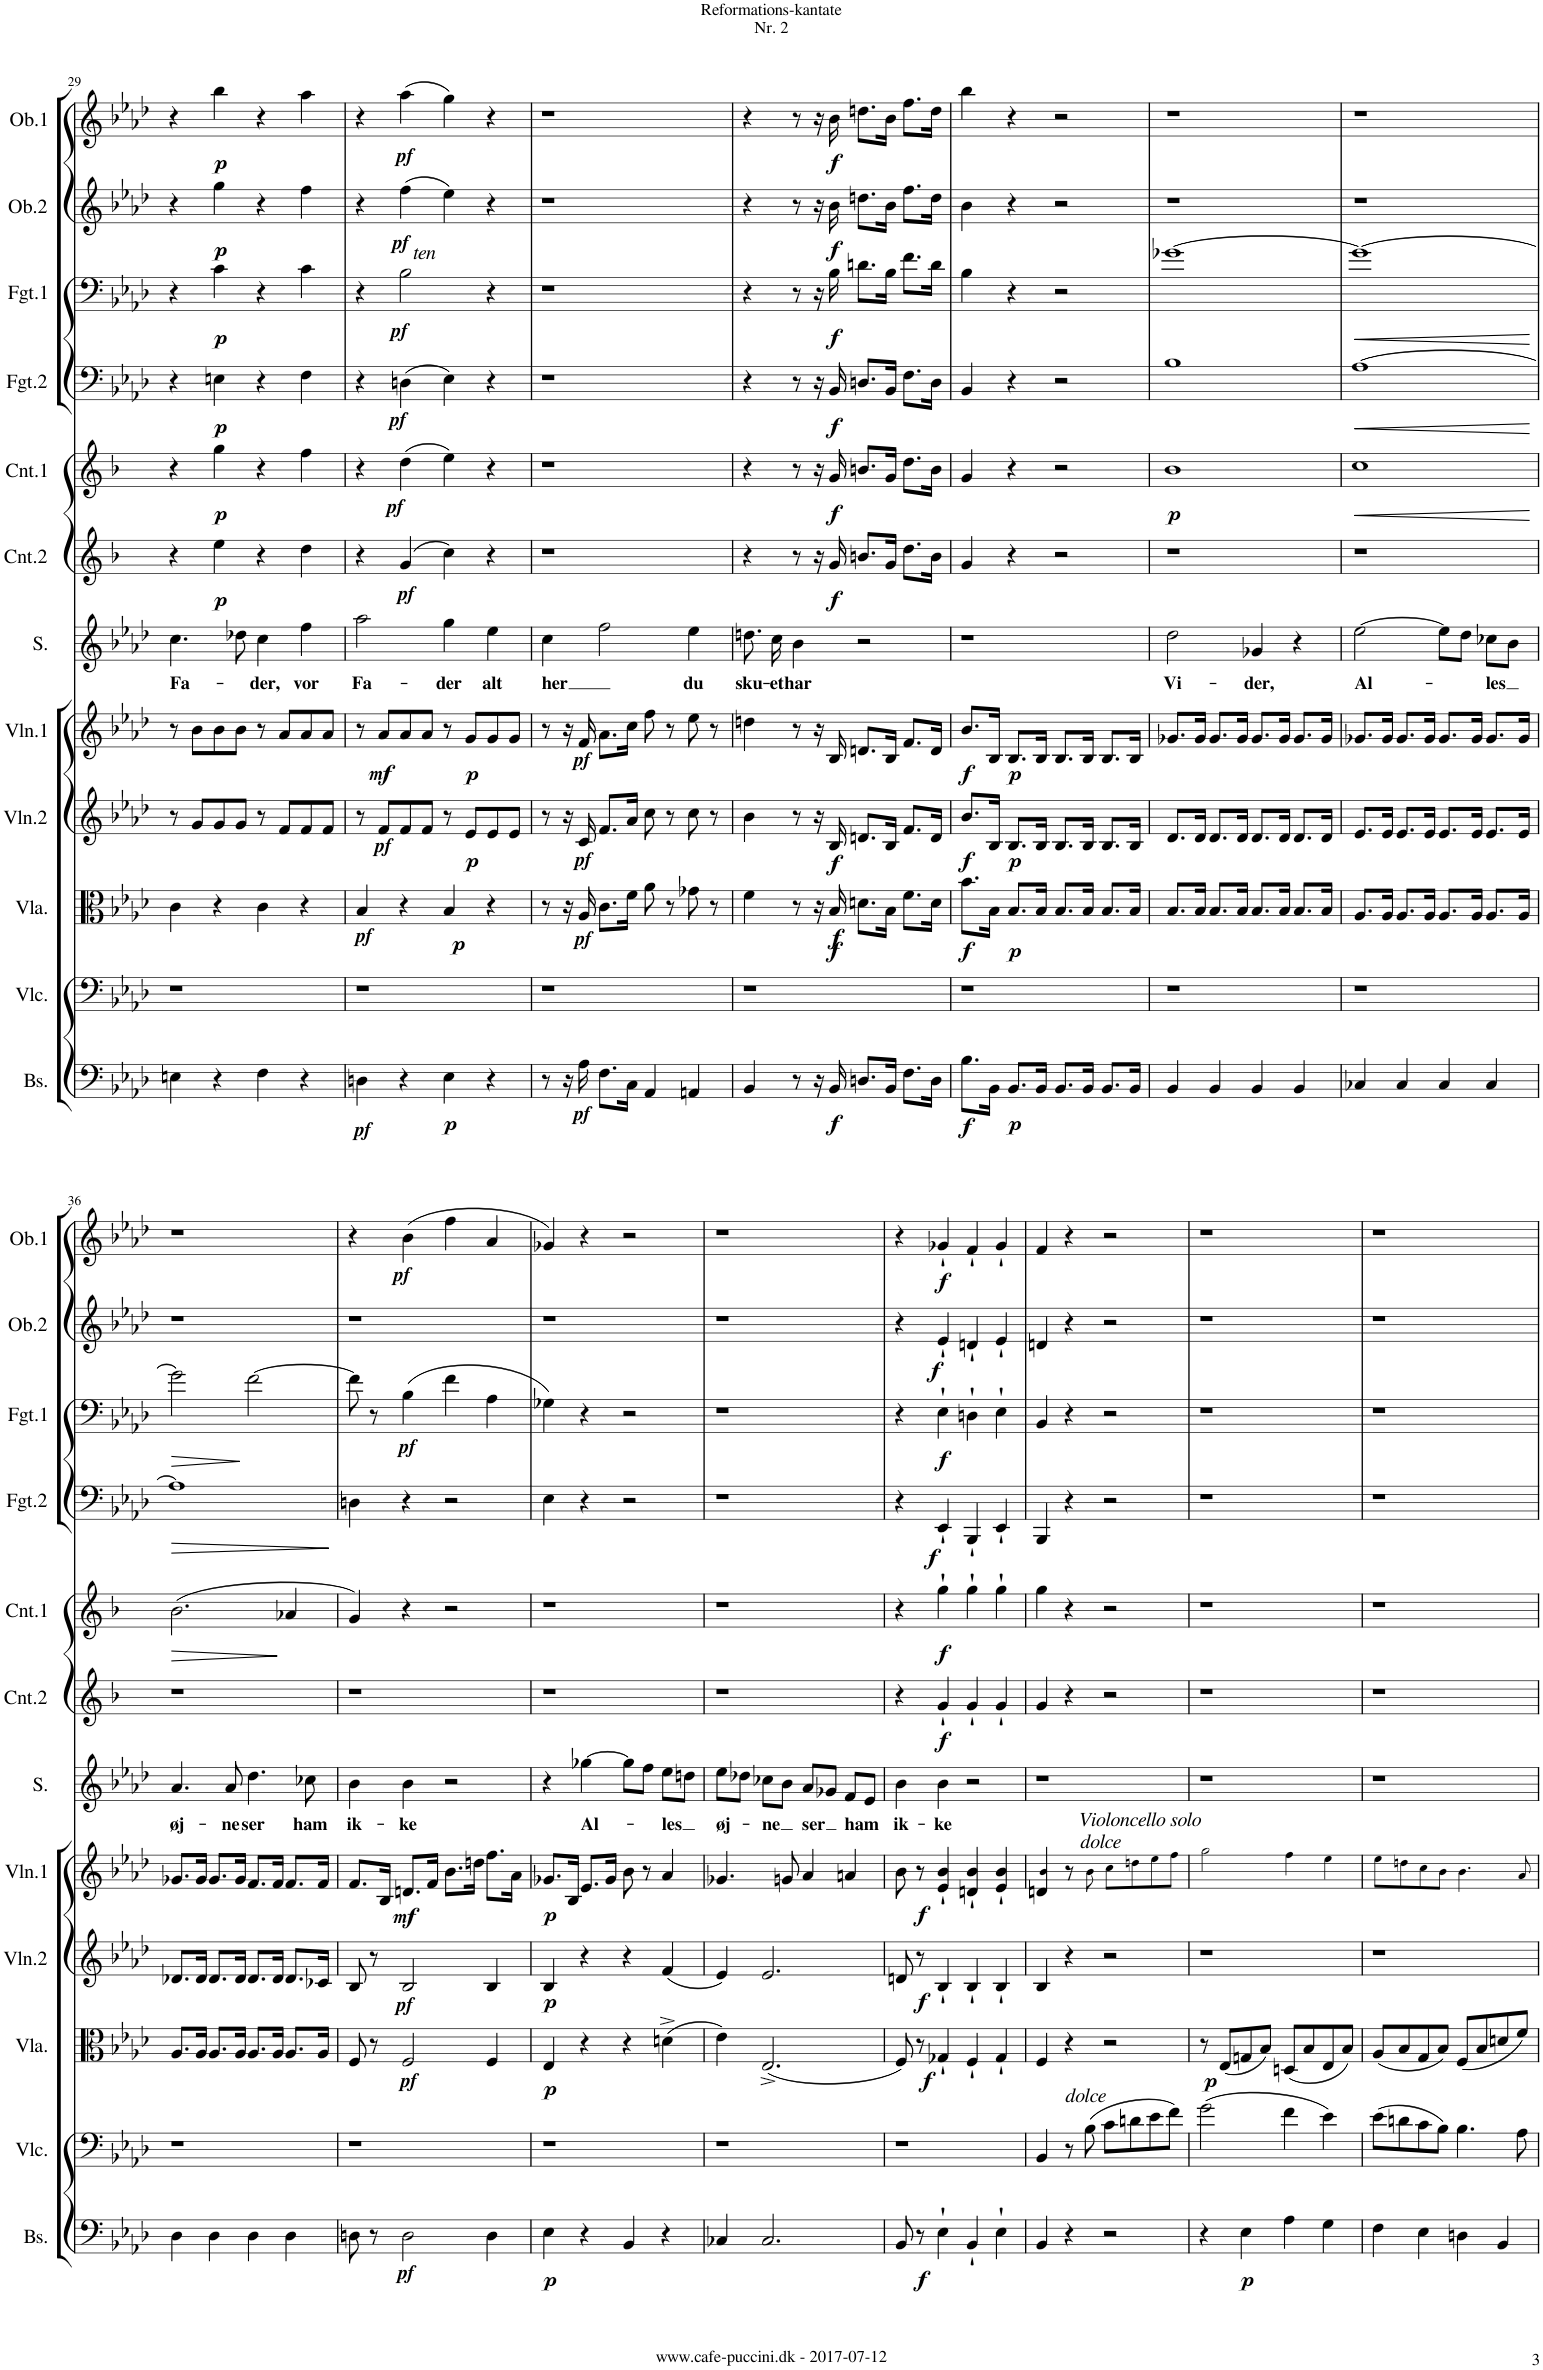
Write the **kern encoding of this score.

**kern	**dynam	**kern	**kern	**dynam	**kern	**dynam	**kern	**dynam	**kern	**kern	**dynam	**kern	**text	**kern	**dynam	**kern	**dynam	**kern	**dynam	**kern	**dynam	**kern	**dynam	**kern	**dynam
*part13	*part13	*part12	*part11	*part11	*part10	*part10	*part9	*part9	*part8	*part8	*part8	*part7	*part7	*part6	*part6	*part5	*part5	*part4	*part4	*part3	*part3	*part2	*part2	*part1	*part1
*staff14	*staff14	*staff13	*staff12	*staff12	*staff11	*staff11	*staff10	*staff10	*staff9	*staff8	*staff8/9	*staff7	*staff7	*staff6	*staff6	*staff5	*staff5	*staff4	*staff4	*staff3	*staff3	*staff2	*staff2	*staff1	*staff1
*I"Basso	*	*I"Violoncello	*I"Viola	*	*I"Violino 2	*	*I"Violino 1	*	*I"Piano	*	*	*I"Soprano	*	*I"Corno 2 (Eb)	*	*I"Corno 1 (Eb)	*	*I"Fagotto 2	*	*I"Fagotto 1	*	*I"Oboe 2	*	*I"Oboe 1	*
*I'Bs.	*	*I'Vlc.	*I'Vla.	*	*I'Vln.2	*	*I'Vln.1	*	*I'Pno.	*	*	*I'S.	*	*	*	*	*	*I'Fgt.2	*	*I'Fgt.1	*	*I'Ob.2	*	*I'Ob.1	*
!!LO:PB:g=z
*clefF4	*	*clefF4	*clefC3	*	*clefG2	*	*clefG2	*	*clefF4	*clefG2	*	*clefG2	*	*clefG2	*	*clefG2	*	*clefF4	*	*clefF4	*	*clefG2	*	*clefG2	*
*Trd7c12	*	*	*	*	*	*	*	*	*	*	*	*	*	*Trd-2c-3	*	*Trd-2c-3	*	*	*	*	*	*	*	*	*
*k[b-e-a-d-]	*	*k[b-e-a-d-]	*k[b-e-a-d-]	*	*k[b-e-a-d-]	*	*k[b-e-a-d-]	*	*k[b-e-a-d-]	*k[b-e-a-d-]	*	*k[b-e-a-d-]	*	*k[b-]	*	*k[b-]	*	*k[b-e-a-d-]	*	*k[b-e-a-d-]	*	*k[b-e-a-d-]	*	*k[b-e-a-d-]	*
*A-:	*	*A-:	*A-:	*	*A-:	*	*A-:	*	*A-:	*A-:	*	*A-:	*	*F:	*	*F:	*	*A-:	*	*A-:	*	*A-:	*	*A-:	*
*M4/4	*	*M4/4	*M4/4	*	*M4/4	*	*M4/4	*	*M4/4	*M4/4	*	*M4/4	*	*M4/4	*	*M4/4	*	*M4/4	*	*M4/4	*	*M4/4	*	*M4/4	*
*met(c)	*	*met(c)	*met(c)	*	*met(c)	*	*met(c)	*	*met(c)	*met(c)	*	*met(c)	*	*met(c)	*	*met(c)	*	*met(c)	*	*met(c)	*	*met(c)	*	*met(c)	*
=29	=29	=29	=29	=29	=29	=29	=29	=29	=29	=29	=29	=29	=29	=29	=29	=29	=29	=29	=29	=29	=29	=29	=29	=29	=29
!	!	!	!	!	!	!	!	!	!	!	!	!	!LO:LY:b	!	!	!	!	!	!	!	!	!	!	!	!
4En\	.	1r	4c\	.	8r	.	8r	.	4En 4c	8r	.	4.cc\	Fa-	4r	.	4r	.	4r	.	4r	.	4r	.	4r	.
.	.	.	.	.	8g/L	.	8b-\L	.	.	8g 8b-	.	.	.	.	.	.	.	.	.	.	.	.	.	.	.
!	!	!	!	!	!	!	!	!	!	!	!	!	!	!	!LO:DY:b	!	!LO:DY:b	!	!LO:DY:b	!	!LO:DY:b	!	!LO:DY:b	!	!LO:DY:b
4r	.	.	4r	.	8g/	.	8b-\	.	4r	8g 8b-L	.	.	.	4ee\	p	4gg\	p	4En\	p	4c\	p	4gg\	p	4bb-\	p
.	.	.	.	.	8g/J	.	8b-\J	.	.	8g 8b-J	.	8dd-X\	.	.	.	.	.	.	.	.	.	.	.	.	.
!	!	!	!	!	!	!	!	!	!	!	!	!	!LO:LY:b	!	!	!	!	!	!	!	!	!	!	!	!
4F\	.	.	4c\	.	8r	.	8r	.	4F 4c	8r	.	4cc\	-der,	4r	.	4r	.	4r	.	4r	.	4r	.	4r	.
.	.	.	.	.	8f/L	.	8a-/L	.	.	8f 8a-	.	.	.	.	.	.	.	.	.	.	.	.	.	.	.
!	!	!	!	!	!	!	!	!	!	!	!	!	!LO:LY:b	!	!	!	!	!	!	!	!	!	!	!	!
4r	.	.	4r	.	8f/	.	8a-/	.	4r	8f 8a-L	.	4ff\	vor	4dd\	.	4ff\	.	4F\	.	4c\	.	4ff\	.	4aa-\	.
.	.	.	.	.	8f/J	.	8a-/J	.	.	8f 8a-J	.	.	.	.	.	.	.	.	.	.	.	.	.	.	.
=30	=30	=30	=30	=30	=30	=30	=30	=30	=30	=30	=30	=30	=30	=30	=30	=30	=30	=30	=30	=30	=30	=30	=30	=30	=30
!	!	!	!LO:TX:b:Bi:t=pf	!	!	!	!	!	!	!	!	!	!	!	!	!	!	!	!	!	!	!	!	!	!
!LO:TX:b:Bi:t=pf	!	!	!	!	!	!	!	!	!	!	!	!	!	!	!	!	!	!	!	!	!	!	!	!	!
!	!	!	!	!	!	!	!	!	!	!	!	!	!LO:LY:b	!	!	!	!	!	!	!	!	!	!	!	!
4Dn\	.	1r	4B-/	.	8r	.	8r	.	4Dn 4B-	8r	.	2aa-\	Fa-	4r	.	4r	.	4r	.	4r	.	4r	.	4r	.
!	!	!	!	!	!LO:TX:b:Bi:t=pf	!	!	!	!	!	!	!	!	!	!	!	!	!	!	!	!	!	!	!	!
!	!	!	!	!	!	!	!	!LO:DY:b	!	!	!LO:DY:b	!	!	!	!	!	!	!	!	!	!	!	!	!	!
.	.	.	.	.	8f/L	.	8a-/L	mf	.	8f 8a-	mf	.	.	.	.	.	.	.	.	.	.	.	.	.	.
!	!	!	!	!	!	!	!	!	!	!	!	!	!	!	!	!	!	!	!	!	!	!	!	!LO:TX:b:Bi:t=pf	!
!	!	!	!	!	!	!	!	!	!	!	!	!	!	!	!	!	!	!	!	!	!	!LO:TX:b:Bi:t=pf	!	!	!
!	!	!	!	!	!	!	!	!	!	!	!	!	!	!	!	!	!	!	!	!LO:TX:b:Bi:t=pf	!	!	!	!	!
!	!	!	!	!	!	!	!	!	!	!	!	!	!	!	!	!	!	!	!	!LO:TX:a:i:t=ten	!	!	!	!	!
!	!	!	!	!	!	!	!	!	!	!	!	!	!	!	!	!	!	!LO:TX:b:Bi:t=pf	!	!	!	!	!	!	!
!	!	!	!	!	!	!	!	!	!	!	!	!	!	!	!	!LO:TX:b:Bi:t=pf	!	!	!	!	!	!	!	!	!
!	!	!	!	!	!	!	!	!	!	!	!	!	!	!LO:TX:b:Bi:t=pf	!	!	!	!	!	!	!	!	!	!	!
4r	.	.	4r	.	8f/	.	8a-/	.	4r	8f 8a-L	.	.	.	(4g/	.	(4dd\	.	(4Dn\	.	2B-\	.	(4ff\	.	(4aa-\	.
.	.	.	.	.	8f/J	.	8a-/J	.	.	8f 8a-J	.	.	.	.	.	.	.	.	.	.	.	.	.	.	.
!	!LO:DY:b	!	!	!LO:DY:b	!	!	!	!	!	!	!	!	!LO:LY:b	!	!	!	!	!	!	!	!	!	!	!	!
4E-\	p	.	4B-/	p	8r	.	8r	.	4E-X 4B-	8r	.	4gg\	-der	4cc\)	.	4ee\)	.	4E-\)	.	.	.	4ee-\)	.	4gg\)	.
!	!	!	!	!	!	!LO:DY:b	!	!LO:DY:b	!	!	!LO:DY:b	!	!	!	!	!	!	!	!	!	!	!	!	!	!
.	.	.	.	.	8e-/L	p	8g/L	p	.	8e- 8g	p	.	.	.	.	.	.	.	.	.	.	.	.	.	.
!	!	!	!	!	!	!	!	!	!	!	!	!	!LO:LY:b	!	!	!	!	!	!	!	!	!	!	!	!
4r	.	.	4r	.	8e-/	.	8g/	.	4r	8e- 8gL	.	4ee-\	alt	4r	.	4r	.	4r	.	4r	.	4r	.	4r	.
.	.	.	.	.	8e-/J	.	8g/J	.	.	8e- 8gJ	.	.	.	.	.	.	.	.	.	.	.	.	.	.	.
=31	=31	=31	=31	=31	=31	=31	=31	=31	=31	=31	=31	=31	=31	=31	=31	=31	=31	=31	=31	=31	=31	=31	=31	=31	=31
!	!	!	!	!	!	!	!	!	!	!	!	!	!LO:LY:b	!	!	!	!	!	!	!	!	!	!	!	!
8r	.	1r	8r	.	8r	.	8r	.	8r	8r	.	4cc\	her	1r	.	1r	.	1r	.	1r	.	1r	.	1r	.
16r	.	.	16r	.	16r	.	16r	.	16r	16r	.	.	.	.	.	.	.	.	.	.	.	.	.	.	.
!	!	!	!	!	!	!	!LO:TX:b:Bi:t=pf	!	!	!	!	!	!	!	!	!	!	!	!	!	!	!	!	!	!
!	!	!	!	!	!LO:TX:b:Bi:t=pf	!	!	!	!	!	!	!	!	!	!	!	!	!	!	!	!	!	!	!	!
!	!	!	!LO:TX:b:Bi:t=pf	!	!	!	!	!	!	!	!	!	!	!	!	!	!	!	!	!	!	!	!	!	!
!LO:TX:b:Bi:t=pf	!	!	!	!	!	!	!	!	!	!	!	!	!	!	!	!	!	!	!	!	!	!	!	!	!
16A-\	.	.	16A-/	.	16c/	.	16f/	.	16A-	16f	.	.	.	.	.	.	.	.	.	.	.	.	.	.	.
8.F\L	.	.	8.c\L	.	8.f/L	.	8.a-\L	.	8.FL	8.a-L	.	2ff\	.	.	.	.	.	.	.	.	.	.	.	.	.
16C\Jk	.	.	16f\Jk	.	16a-/Jk	.	16cc\Jk	.	16CJk	16ccJk	.	.	.	.	.	.	.	.	.	.	.	.	.	.	.
4AA-/	.	.	8a-\	.	8cc\	.	8ff\	.	8AA-	8ff	.	.	.	.	.	.	.	.	.	.	.	.	.	.	.
.	.	.	8r	.	8r	.	8r	.	8r	8r	.	.	.	.	.	.	.	.	.	.	.	.	.	.	.
!	!	!	!	!	!	!	!	!	!	!	!	!	!LO:LY:b	!	!	!	!	!	!	!	!	!	!	!	!
4AAn/	.	.	8g-X\	.	8cc\	.	8ee-\	.	8AAn 8An	8g-X 8cc 8ee-	.	4ee-\	du	.	.	.	.	.	.	.	.	.	.	.	.
.	.	.	8r	.	8r	.	8r	.	8r	8r	.	.	.	.	.	.	.	.	.	.	.	.	.	.	.
=32	=32	=32	=32	=32	=32	=32	=32	=32	=32	=32	=32	=32	=32	=32	=32	=32	=32	=32	=32	=32	=32	=32	=32	=32	=32
!	!	!	!	!	!	!	!	!	!	!	!	!	!LO:LY:b	!	!	!	!	!	!	!	!	!	!	!	!
4BB-/	.	1r	4f\	.	4b-\	.	4ddn\	.	4BB- 4B-	4f 4b- 4ddn	.	8.ddn\	sku-	4r	.	4r	.	4r	.	4r	.	4r	.	4r	.
!	!	!	!	!	!	!	!	!	!	!	!	!	!LO:LY:b	!	!	!	!	!	!	!	!	!	!	!	!
.	.	.	.	.	.	.	.	.	.	.	.	16cc\	-et	.	.	.	.	.	.	.	.	.	.	.	.
!	!	!	!	!	!	!	!	!	!	!	!	!	!LO:LY:b	!	!	!	!	!	!	!	!	!	!	!	!
8r	.	.	8r	.	8r	.	8r	.	8r	8r	.	4b-\	har	8r	.	8r	.	8r	.	8r	.	8r	.	8r	.
16r	.	.	16r	.	16r	.	16r	.	16r	16r	.	.	.	16r	.	16r	.	16r	.	16r	.	16r	.	16r	.
!	!LO:DY:b	!	!	!LO:DY:b	!	!	!	!	!	!	!	!	!	!	!	!	!	!	!	!	!	!	!	!	!
!	!	!	!	!LO:DY:n=1:b	!	!LO:DY:b	!	!	!	!	!LO:DY:a=2	!	!	!	!LO:DY:b	!	!LO:DY:b	!	!LO:DY:b	!	!LO:DY:b	!	!LO:DY:b	!	!LO:DY:b
16BB-/	f	.	16B-/	f f	16B-/	f	16B-/	.	16BB-	16B-	f	.	.	16g/	f	16g/	f	16BB-/	f	16B-\	f	16b-\	f	16b-\	f
8.Dn/L	.	.	8.dn\L	.	8.dn/L	.	8.dn/L	.	8.DnL	8.dnL	.	2r	.	8.bn/L	.	8.bn/L	.	8.Dn/L	.	8.dn\L	.	8.ddn\L	.	8.ddn\L	.
16BB-/Jk	.	.	16B-\Jk	.	16B-/Jk	.	16B-/Jk	.	16BB-Jk	16B-Jk	.	.	.	16g/Jk	.	16g/Jk	.	16BB-/Jk	.	16B-\Jk	.	16b-\Jk	.	16b-\Jk	.
8.F\L	.	.	8.f\L	.	8.f/L	.	8.f/L	.	8.FL	8.fL	.	.	.	8.dd\L	.	8.dd\L	.	8.F\L	.	8.f\L	.	8.ff\L	.	8.ff\L	.
16D\Jk	.	.	16d\Jk	.	16d/Jk	.	16d/Jk	.	16DJk	16dJk	.	.	.	16b\Jk	.	16b\Jk	.	16D\Jk	.	16d\Jk	.	16dd\Jk	.	16dd\Jk	.
=33	=33	=33	=33	=33	=33	=33	=33	=33	=33	=33	=33	=33	=33	=33	=33	=33	=33	=33	=33	=33	=33	=33	=33	=33	=33
!	!LO:DY:b	!	!	!LO:DY:b	!	!LO:DY:b	!	!LO:DY:b	!	!	!LO:DY:b	!	!	!	!	!	!	!	!	!	!	!	!	!	!
8.B-\L	f	1r	8.b-\L	f	8.b-/L	f	8.b-/L	f	8.B-L	8.b-L	fp	1r	.	4g/	.	4g/	.	4BB-/	.	4B-\	.	4b-\	.	4bb-\	.
16BB-\Jk	.	.	16B-\Jk	.	16B-/Jk	.	16B-/Jk	.	16BB-Jk	16B-Jk	.	.	.	.	.	.	.	.	.	.	.	.	.	.	.
!	!LO:DY:b	!	!	!LO:DY:b	!	!LO:DY:b	!	!LO:DY:b	!	!	!	!	!	!	!	!	!	!	!	!	!	!	!	!	!
8.BB-/L	p	.	8.B-/L	p	8.B-/L	p	8.B-/L	p	8.BB-L	8.B-L	.	.	.	4r	.	4r	.	4r	.	4r	.	4r	.	4r	.
16BB-/Jk	.	.	16B-/Jk	.	16B-/Jk	.	16B-/Jk	.	16BB-Jk	16B-Jk	.	.	.	.	.	.	.	.	.	.	.	.	.	.	.
8.BB-/L	.	.	8.B-/L	.	8.B-/L	.	8.B-/L	.	8.BB-L	8.B-L	.	.	.	2r	.	2r	.	2r	.	2r	.	2r	.	2r	.
16BB-/Jk	.	.	16B-/Jk	.	16B-/Jk	.	16B-/Jk	.	16BB-Jk	16B-Jk	.	.	.	.	.	.	.	.	.	.	.	.	.	.	.
8.BB-/L	.	.	8.B-/L	.	8.B-/L	.	8.B-/L	.	8.BB-L	8.B-L	.	.	.	.	.	.	.	.	.	.	.	.	.	.	.
16BB-/Jk	.	.	16B-/Jk	.	16B-/Jk	.	16B-/Jk	.	16BB-Jk	16B-Jk	.	.	.	.	.	.	.	.	.	.	.	.	.	.	.
=34	=34	=34	=34	=34	=34	=34	=34	=34	=34	=34	=34	=34	=34	=34	=34	=34	=34	=34	=34	=34	=34	=34	=34	=34	=34
!	!	!	!	!	!	!	!	!	!	!	!	!	!LO:LY:b	!	!	!	!LO:DY:b	!	!	!	!	!	!	!	!
4BB-/	.	1r	8.B-/L	.	8.d-/L	.	8.g-X/L	.	4BB-	8.d- 8.g-XL	.	2dd-\	Vi-	1r	.	1b-	p	1B-	.	[1g-X	.	1r	.	1r	.
.	.	.	16B-/Jk	.	16d-/Jk	.	16g-/Jk	.	.	16B-Jk	.	.	.	.	.	.	.	.	.	.	.	.	.	.	.
4BB-/	.	.	8.B-/L	.	8.d-/L	.	8.g-/L	.	4BB-	8.d- 8.g-L	.	.	.	.	.	.	.	.	.	.	.	.	.	.	.
.	.	.	16B-/Jk	.	16d-/Jk	.	16g-/Jk	.	.	16B-Jk	.	.	.	.	.	.	.	.	.	.	.	.	.	.	.
!	!	!	!	!	!	!	!	!	!	!	!	!	!LO:LY:b	!	!	!	!	!	!	!	!	!	!	!	!
4BB-/	.	.	8.B-/L	.	8.d-/L	.	8.g-/L	.	4BB-	8.d- 8.g-L	.	4g-X/	-der,	.	.	.	.	.	.	.	.	.	.	.	.
.	.	.	16B-/Jk	.	16d-/Jk	.	16g-/Jk	.	.	16B-Jk	.	.	.	.	.	.	.	.	.	.	.	.	.	.	.
4BB-/	.	.	8.B-/L	.	8.d-/L	.	8.g-/L	.	4BB-	8.d- 8.g-L	.	4r	.	.	.	.	.	.	.	.	.	.	.	.	.
.	.	.	16B-/Jk	.	16d-/Jk	.	16g-/Jk	.	.	16B-Jk	.	.	.	.	.	.	.	.	.	.	.	.	.	.	.
=35	=35	=35	=35	=35	=35	=35	=35	=35	=35	=35	=35	=35	=35	=35	=35	=35	=35	=35	=35	=35	=35	=35	=35	=35	=35
!	!	!	!	!	!	!	!	!	!	!	!	!	!LO:LY:b	!	!	!	!LO:HP:b	!	!LO:HP:b	!	!LO:HP:b	!	!	!	!
4C-X/	.	1r	8.A-/L	.	8.e-/L	.	8.g-X/L	.	4C-X	8.e- 8.g-XL	.	[2ee-\	Al-	1r	.	1cc	<	[1A-	<	1g-_	<	1r	.	1r	.
.	.	.	16A-/Jk	.	16e-/Jk	.	16g-/Jk	.	.	16A-Jk	.	.	.	.	.	.	.	.	.	.	.	.	.	.	.
4C-/	.	.	8.A-/L	.	8.e-/L	.	8.g-/L	.	4C-	8.e- 8.g-L	.	.	.	.	.	.	.	.	.	.	.	.	.	.	.
.	.	.	16A-/Jk	.	16e-/Jk	.	16g-/Jk	.	.	16A-Jk	.	.	.	.	.	.	.	.	.	.	.	.	.	.	.
4C-/	.	.	8.A-/L	.	8.e-/L	.	8.g-/L	.	4C-	8.e- 8.g-L	.	8ee-\L]	.	.	.	.	.	.	.	.	.	.	.	.	.
.	.	.	.	.	.	.	.	.	.	.	.	8dd-\J	.	.	.	.	.	.	.	.	.	.	.	.	.
.	.	.	16A-/Jk	.	16e-/Jk	.	16g-/Jk	.	.	16A-Jk	.	.	.	.	.	.	.	.	.	.	.	.	.	.	.
!	!	!	!	!	!	!	!	!	!	!	!	!	!LO:LY:b	!	!	!	!	!	!	!	!	!	!	!	!
4C-/	.	.	8.A-/L	.	8.e-/L	.	8.g-/L	.	4C-	8.e- 8.g-L	.	8cc-X\L	-les	.	.	.	.	.	.	.	.	.	.	.	.
.	.	.	.	.	.	.	.	.	.	.	.	8b-\J	.	.	.	.	.	.	.	.	.	.	.	.	.
.	.	.	16A-/Jk	.	16e-/Jk	.	16g-/Jk	.	.	16A-Jk	.	.	.	.	.	.	.	.	.	.	.	.	.	.	.
.	.	.	.	.	.	.	.	.	.	.	.	.	.	.	.	.	[	.	[	.	[	.	.	.	.
!!LO:LB:g=z
=36	=36	=36	=36	=36	=36	=36	=36	=36	=36	=36	=36	=36	=36	=36	=36	=36	=36	=36	=36	=36	=36	=36	=36	=36	=36
!	!	!	!	!	!	!	!	!	!	!	!	!	!LO:LY:b	!	!	!	!LO:HP:b	!	!LO:HP:b	!	!LO:HP:b	!	!	!	!
4D-\	.	1r	8.A-/L	.	8.d-X/L	.	8.g-X/L	.	4D-	8.d- 8.g-XL	.	4.a-/	øj-	1r	.	(2.b-\	>	1A-]	>	2g-\]	>	1r	.	1r	.
.	.	.	16A-/Jk	.	16d-/Jk	.	16g-/Jk	.	.	16A-Jk	.	.	.	.	.	.	.	.	.	.	.	.	.	.	.
4D-\	.	.	8.A-/L	.	8.d-/L	.	8.g-/L	.	4D-	8.d- 8.g-L	.	.	.	.	.	.	.	.	.	.	.	.	.	.	.
!	!	!	!	!	!	!	!	!	!	!	!	!	!LO:LY:b	!	!	!	!	!	!	!	!	!	!	!	!
.	.	.	.	.	.	.	.	.	.	.	.	8a-/	-ne	.	.	.	.	.	.	.	.	.	.	.	.
.	.	.	16A-/Jk	.	16d-/Jk	.	16g-/Jk	.	.	16A-Jk	.	.	.	.	.	.	.	.	.	.	.	.	.	.	.
!	!	!	!	!	!	!	!	!	!	!	!	!	!LO:LY:b	!	!	!	!	!	!	!	!	!	!	!	!
4D-\	.	.	8.A-/L	.	8.d-/L	.	8.f/L	.	4D-	8.d- 8.fL	.	4.dd-\	ser	.	.	.	.	.	.	[2f\	]	.	.	.	.
.	.	.	16A-/Jk	.	16d-/Jk	.	16f/Jk	.	.	16A-Jk	.	.	.	.	.	.	.	.	.	.	.	.	.	.	.
4D-\	.	.	8.A-/L	.	8.d-/L	.	8.f/L	.	4D-	8.c-X 8.fL	.	.	.	.	.	4a-X/	]	.	.	.	.	.	.	.	.
!	!	!	!	!	!	!	!	!	!	!	!	!	!LO:LY:b	!	!	!	!	!	!	!	!	!	!	!	!
.	.	.	.	.	.	.	.	.	.	.	.	8cc-X\	ham	.	.	.	.	.	.	.	.	.	.	.	.
.	.	.	16A-/Jk	.	16c-X/Jk	.	16f/Jk	.	.	16A-Jk	.	.	.	.	.	.	.	.	.	.	.	.	.	.	.
.	.	.	.	.	.	.	.	.	.	.	.	.	.	.	.	.	.	.	]	.	.	.	.	.	.
=37	=37	=37	=37	=37	=37	=37	=37	=37	=37	=37	=37	=37	=37	=37	=37	=37	=37	=37	=37	=37	=37	=37	=37	=37	=37
!	!	!	!	!	!	!	!	!	!	!	!LO:DY:b	!	!LO:LY:b	!	!	!	!	!	!	!	!	!	!	!	!
8Dn\	.	1r	8F/	.	8B-/	.	8.f/L	.	8Dn 8F	8.B- 8.fL	mf	4b-\	ik-	1r	.	4g/)	.	4Dn\	.	8f\]	.	1r	.	4r	.
8r	.	.	8r	.	8r	.	.	.	8r	.	.	.	.	.	.	.	.	.	.	8r	.	.	.	.	.
.	.	.	.	.	.	.	16B-/Jk	.	.	16B-Jk	.	.	.	.	.	.	.	.	.	.	.	.	.	.	.
!	!	!	!	!	!	!	!	!	!	!	!	!	!	!	!	!	!	!	!	!	!	!	!	!LO:TX:b:Bi:t=pf	!
!	!	!	!	!	!	!	!	!	!	!	!	!	!	!	!	!	!	!	!	!LO:TX:b:Bi:t=pf	!	!	!	!	!
!	!	!	!	!	!LO:TX:b:Bi:t=pf	!	!	!	!	!	!	!	!	!	!	!	!	!	!	!	!	!	!	!	!
!	!	!	!LO:TX:b:Bi:t=pf	!	!	!	!	!	!	!	!	!	!	!	!	!	!	!	!	!	!	!	!	!	!
!LO:TX:b:Bi:t=pf	!	!	!	!	!	!	!	!	!	!	!	!	!	!	!	!	!	!	!	!	!	!	!	!	!
!	!	!	!	!	!	!	!	!LO:DY:b	!	!	!	!	!LO:LY:b	!	!	!	!	!	!	!	!	!	!	!	!
2D\	.	.	2F/	.	2B-/	.	8.dn/L	mf	2D 2F 2B-	8.dnL	.	4b-\	-ke	.	.	4r	.	4r	.	(4B-\	.	.	.	(4b-\	.
.	.	.	.	.	.	.	16f/Jk	.	.	16fJk	.	.	.	.	.	.	.	.	.	.	.	.	.	.	.
.	.	.	.	.	.	.	8.b-\L	.	.	8.b-L	.	2r	.	.	.	2r	.	2r	.	4f\	.	.	.	4ff\	.
.	.	.	.	.	.	.	16ddn\Jk	.	.	16ddnJk	.	.	.	.	.	.	.	.	.	.	.	.	.	.	.
4D\	.	.	4F/	.	4B-/	.	8.ff\L	.	4D 4F 4B-	8.ffL	.	.	.	.	.	.	.	.	.	4A-\	.	.	.	4a-/	.
.	.	.	.	.	.	.	16a-\Jk	.	.	16a-Jk	.	.	.	.	.	.	.	.	.	.	.	.	.	.	.
=38	=38	=38	=38	=38	=38	=38	=38	=38	=38	=38	=38	=38	=38	=38	=38	=38	=38	=38	=38	=38	=38	=38	=38	=38	=38
!	!LO:DY:b	!	!	!LO:DY:b	!	!LO:DY:b	!	!LO:DY:b	!	!	!LO:DY:b	!	!	!	!	!	!	!	!	!	!	!	!	!	!
4E-\	p	1r	4E-/	p	4B-/	p	8.g-X/L	p	4E- 4G-X 4B-	8.g-XL	p	4r	.	1r	.	1r	.	4E-\	.	4G-X\)	.	1r	.	4g-X/)	.
.	.	.	.	.	.	.	16B-/Jk	.	.	16B-Jk	.	.	.	.	.	.	.	.	.	.	.	.	.	.	.
!	!	!	!	!	!	!	!	!	!	!	!	!	!LO:LY:b	!	!	!	!	!	!	!	!	!	!	!	!
4r	.	.	4r	.	4r	.	8.e-/L	.	4r	8.e-L	.	[4gg-X\	Al-	.	.	.	.	4r	.	4r	.	.	.	4r	.
.	.	.	.	.	.	.	16g-/Jk	.	.	16g-Jk	.	.	.	.	.	.	.	.	.	.	.	.	.	.	.
4BB-/	.	.	4r	.	4r	.	8b-\	.	4BB-	8.b-	.	8gg-\L]	.	.	.	.	.	2r	.	2r	.	.	.	2r	.
.	.	.	.	.	.	.	8r	.	.	.	.	8ff\J	.	.	.	.	.	.	.	.	.	.	.	.	.
.	.	.	.	.	.	.	.	.	.	16r	.	.	.	.	.	.	.	.	.	.	.	.	.	.	.
!	!	!	!	!	!	!	!	!	!	!	!	!	!LO:LY:b	!	!	!	!	!	!	!	!	!	!	!	!
4r	.	.	(4dn^\	.	(4f/	.	4a-/	.	4r	((4dn 4f 4a-	.	8ee-\L	-les	.	.	.	.	.	.	.	.	.	.	.	.
.	.	.	.	.	.	.	.	.	.	.	.	8ddn\J	.	.	.	.	.	.	.	.	.	.	.	.	.
=39	=39	=39	=39	=39	=39	=39	=39	=39	=39	=39	=39	=39	=39	=39	=39	=39	=39	=39	=39	=39	=39	=39	=39	=39	=39
*	*	*	*	*	*	*	*	*	*	*^	*	*	*	*	*	*	*	*	*	*	*	*	*	*	*
!	!	!	!	!	!	!	!	!	!	!	!	!	!	!LO:LY:b	!	!	!	!	!	!	!	!	!	!	!	!
4C-X/	.	1r	4e-\)	.	4e-/)	.	4.g-X/	.	8C-X	4.g-X)	8e-)	.	8ee-\L	øj-	1r	.	1r	.	1r	.	1r	.	1r	.	1r	.
.	.	.	.	.	.	.	.	.	8r	.	8r	.	8dd-X\J	.	.	.	.	.	.	.	.	.	.	.	.	.
!	!	!	!	!	!	!	!	!	!	!	!	!	!	!LO:LY:b	!	!	!	!	!	!	!	!	!	!	!	!
2.C-/	.	.	(2.E-^/	.	2.e-/	.	.	.	2.C- 2.E-	.	2.e-	.	8cc-X\L	-ne	.	.	.	.	.	.	.	.	.	.	.	.
.	.	.	.	.	.	.	8gn/	.	.	8gn	.	.	8b-\J	.	.	.	.	.	.	.	.	.	.	.	.	.
!	!	!	!	!	!	!	!	!	!	!	!	!	!	!LO:LY:b	!	!	!	!	!	!	!	!	!	!	!	!
.	.	.	.	.	.	.	4a-/	.	.	4a-	.	.	8a-/L	ser	.	.	.	.	.	.	.	.	.	.	.	.
.	.	.	.	.	.	.	.	.	.	.	.	.	8g-X/J	.	.	.	.	.	.	.	.	.	.	.	.	.
!	!	!	!	!	!	!	!	!	!	!	!	!	!	!LO:LY:b	!	!	!	!	!	!	!	!	!	!	!	!
.	.	.	.	.	.	.	4an/	.	.	4an	.	.	8f/L	ham	.	.	.	.	.	.	.	.	.	.	.	.
.	.	.	.	.	.	.	.	.	.	.	.	.	8e-/J	.	.	.	.	.	.	.	.	.	.	.	.	.
*	*	*	*	*	*	*	*	*	*	*v	*v	*	*	*	*	*	*	*	*	*	*	*	*	*	*	*
=40	=40	=40	=40	=40	=40	=40	=40	=40	=40	=40	=40	=40	=40	=40	=40	=40	=40	=40	=40	=40	=40	=40	=40	=40	=40
!	!	!	!	!	!	!	!	!	!	!	!	!	!LO:LY:b	!	!	!	!	!	!	!	!	!	!	!	!
8BB-/	.	1r	8F/)	.	8dn/	.	8b-\	.	8BB- 8F	8dn 8b-	.	4b-\	ik-	4r	.	4r	.	4r	.	4r	.	4r	.	4r	.
!	!LO:DY:b	!	!	!LO:DY:b	!	!LO:DY:b	!	!LO:DY:b	!	!	!	!	!	!	!	!	!	!	!	!	!	!	!	!	!
8r	f	.	8r	f	8r	f	8r	f	8r	8r	.	.	.	.	.	.	.	.	.	.	.	.	.	.	.
!	!	!	!	!	!	!	!	!	!	!	!	!	!LO:LY:b	!	!LO:DY:b	!	!LO:DY:b	!	!LO:DY:b	!	!LO:DY:b	!	!LO:DY:b	!	!LO:DY:b
4E-`\	.	.	4G-X`/	.	4B-`/	.	4e-/` 4b-/`	.	4EE- 4E-	4B- 4e- 4g-X 4b-	.	4b-\	-ke	4g`/	f	4gg`\	f	4EE-`/	f	4E-`\	f	4e-`/	f	4g-X`/	f
4BB-`/	.	.	4F`/	.	4B-`/	.	4dn/` 4b-/`	.	4BBB- 4BB-	4B- 4d 4f 4b-	.	2r	.	4g`/	.	4gg`\	.	4BBB-`/	.	4Dn`\	.	4dn`/	.	4f`/	.
4E-`\	.	.	4G-`/	.	4B-`/	.	4e-/` 4b-/`	.	4EE- 4E-	4B- 4e- 4g- 4b-	.	.	.	4g`/	.	4gg`\	.	4EE-`/	.	4E-`\	.	4e-`/	.	4g-`/	.
=41	=41	=41	=41	=41	=41	=41	=41	=41	=41	=41	=41	=41	=41	=41	=41	=41	=41	=41	=41	=41	=41	=41	=41	=41	=41
4BB-/	.	4BB-/	4F/	.	4B-/	.	4dn/ 4b-/	.	4BBB- 4BB-	4B- 4dn 4f 4b-	.	1r	.	4g/	.	4gg\	.	4BBB-/	.	4BB-/	.	4dn/	.	4f/	.
4r	.	8r	4r	.	4r	.	8r	.	4r	8r	.	.	.	4r	.	4r	.	4r	.	4r	.	4r	.	4r	.
!	!	!	!	!	!	!	!	!	!	!LO:TX:a:i:t=dolce	!	!	!	!	!	!	!	!	!	!	!	!	!	!	!
!	!	!	!	!	!	!	!LO:TX:a:i:t=Violoncello solo	!	!	!	!	!	!	!	!	!	!	!	!	!	!	!	!	!	!
!	!	!	!	!	!	!	!LO:TX:a:t=dolce	!	!	!	!	!	!	!	!	!	!	!	!	!	!	!	!	!	!
!	!	!LO:TX:a:i:t=dolce	!	!	!	!	!	!	!	!	!	!	!	!	!	!	!	!	!	!	!	!	!	!	!
.	.	(8B-\	.	.	.	.	8b-\	.	.	8b-	.	.	.	.	.	.	.	.	.	.	.	.	.	.	.
2r	.	8c\L	2r	.	2r	.	8cc\L	.	2r	8ccL	.	.	.	2r	.	2r	.	2r	.	2r	.	2r	.	2r	.
.	.	8dn\	.	.	.	.	8ddn\	.	.	8ddn	.	.	.	.	.	.	.	.	.	.	.	.	.	.	.
.	.	8e-\	.	.	.	.	8ee-\	.	.	8ee-	.	.	.	.	.	.	.	.	.	.	.	.	.	.	.
.	.	8f\J)	.	.	.	.	8ff\J	.	.	8ffJ	.	.	.	.	.	.	.	.	.	.	.	.	.	.	.
=42	=42	=42	=42	=42	=42	=42	=42	=42	=42	=42	=42	=42	=42	=42	=42	=42	=42	=42	=42	=42	=42	=42	=42	=42	=42
*	*	*	*	*	*	*	*	*	*	*^	*	*	*	*	*	*	*	*	*	*	*	*	*	*	*
!	!	!	!	!LO:DY:b	!	!	!	!	!	!	!	!	!	!	!	!	!	!	!	!	!	!	!	!	!	!
4r	.	(2g\	8r	p	1r	.	2gg\	.	4r	2gg	8e-L	.	1r	.	1r	.	1r	.	1r	.	1r	.	1r	.	1r	.
.	.	.	(8E-/L	.	.	.	.	.	.	.	8b-	.	.	.	.	.	.	.	.	.	.	.	.	.	.	.
!	!LO:DY:b	!	!	!	!	!	!	!	!	!	!	!	!	!	!	!	!	!	!	!	!	!	!	!	!	!
4E-\	p	.	8Gn/	.	.	.	.	.	4E- 4e-	.	8g	.	.	.	.	.	.	.	.	.	.	.	.	.	.	.
.	.	.	8B-/J)	.	.	.	.	.	.	.	8b-J	.	.	.	.	.	.	.	.	.	.	.	.	.	.	.
4A-\	.	4f\	(8Dn/L	.	.	.	4ff\	.	4A- 4dn	4ff	8r	.	.	.	.	.	.	.	.	.	.	.	.	.	.	.
.	.	.	8B-/	.	.	.	.	.	.	.	8b-	.	.	.	.	.	.	.	.	.	.	.	.	.	.	.
4G\	.	4e-\)	8E-/	.	.	.	4ee-\	.	4G 4e-	4ee-	8r	.	.	.	.	.	.	.	.	.	.	.	.	.	.	.
.	.	.	8B-/J)	.	.	.	.	.	.	.	8b-	.	.	.	.	.	.	.	.	.	.	.	.	.	.	.
=43	=43	=43	=43	=43	=43	=43	=43	=43	=43	=43	=43	=43	=43	=43	=43	=43	=43	=43	=43	=43	=43	=43	=43	=43	=43	=43
*	*	*	*	*	*	*	*	*	*^	*	*	*	*	*	*	*	*	*	*	*	*	*	*	*	*	*
4F\	.	(8e-\L	(8A-/L	.	1r	.	8ee-\L	.	8FL	4F	8ee-L	4a-	.	1r	.	1r	.	1r	.	1r	.	1r	.	1r	.	1r	.
.	.	8dn\	8B-/	.	.	.	8ddn\	.	8B-	.	8ddn	.	.	.	.	.	.	.	.	.	.	.	.	.	.	.	.
4E-\	.	8c\	8G/	.	.	.	8cc\	.	8E-	4E-	8cc	4g	.	.	.	.	.	.	.	.	.	.	.	.	.	.	.
.	.	8B-\J)	8B-/J)	.	.	.	8b-\J	.	8B-J	.	8b-J	.	.	.	.	.	.	.	.	.	.	.	.	.	.	.	.
4Dn\	.	4.B-\	(8F/L	.	.	.	4.b-\	.	8DnL	4D	4.b-	4f	.	.	.	.	.	.	.	.	.	.	.	.	.	.	.
.	.	.	8B-/	.	.	.	.	.	8B-	.	.	.	.	.	.	.	.	.	.	.	.	.	.	.	.	.	.
4BB-/	.	.	8dn/	.	.	.	.	.	8BB-	4BB-	.	4dn	.	.	.	.	.	.	.	.	.	.	.	.	.	.	.
.	.	8A-\	8f/J)	.	.	.	8a-/	.	8B-J	.	8a-	.	.	.	.	.	.	.	.	.	.	.	.	.	.	.	.
*	*	*	*	*	*	*	*	*	*v	*v	*	*	*	*	*	*	*	*	*	*	*	*	*	*	*	*	*
*	*	*	*	*	*	*	*	*	*	*v	*v	*	*	*	*	*	*	*	*	*	*	*	*	*	*	*
=	=	=	=	=	=	=	=	=	=	=	=	=	=	=	=	=	=	=	=	=	=	=	=	=	=
*-	*-	*-	*-	*-	*-	*-	*-	*-	*-	*-	*-	*-	*-	*-	*-	*-	*-	*-	*-	*-	*-	*-	*-	*-	*-
